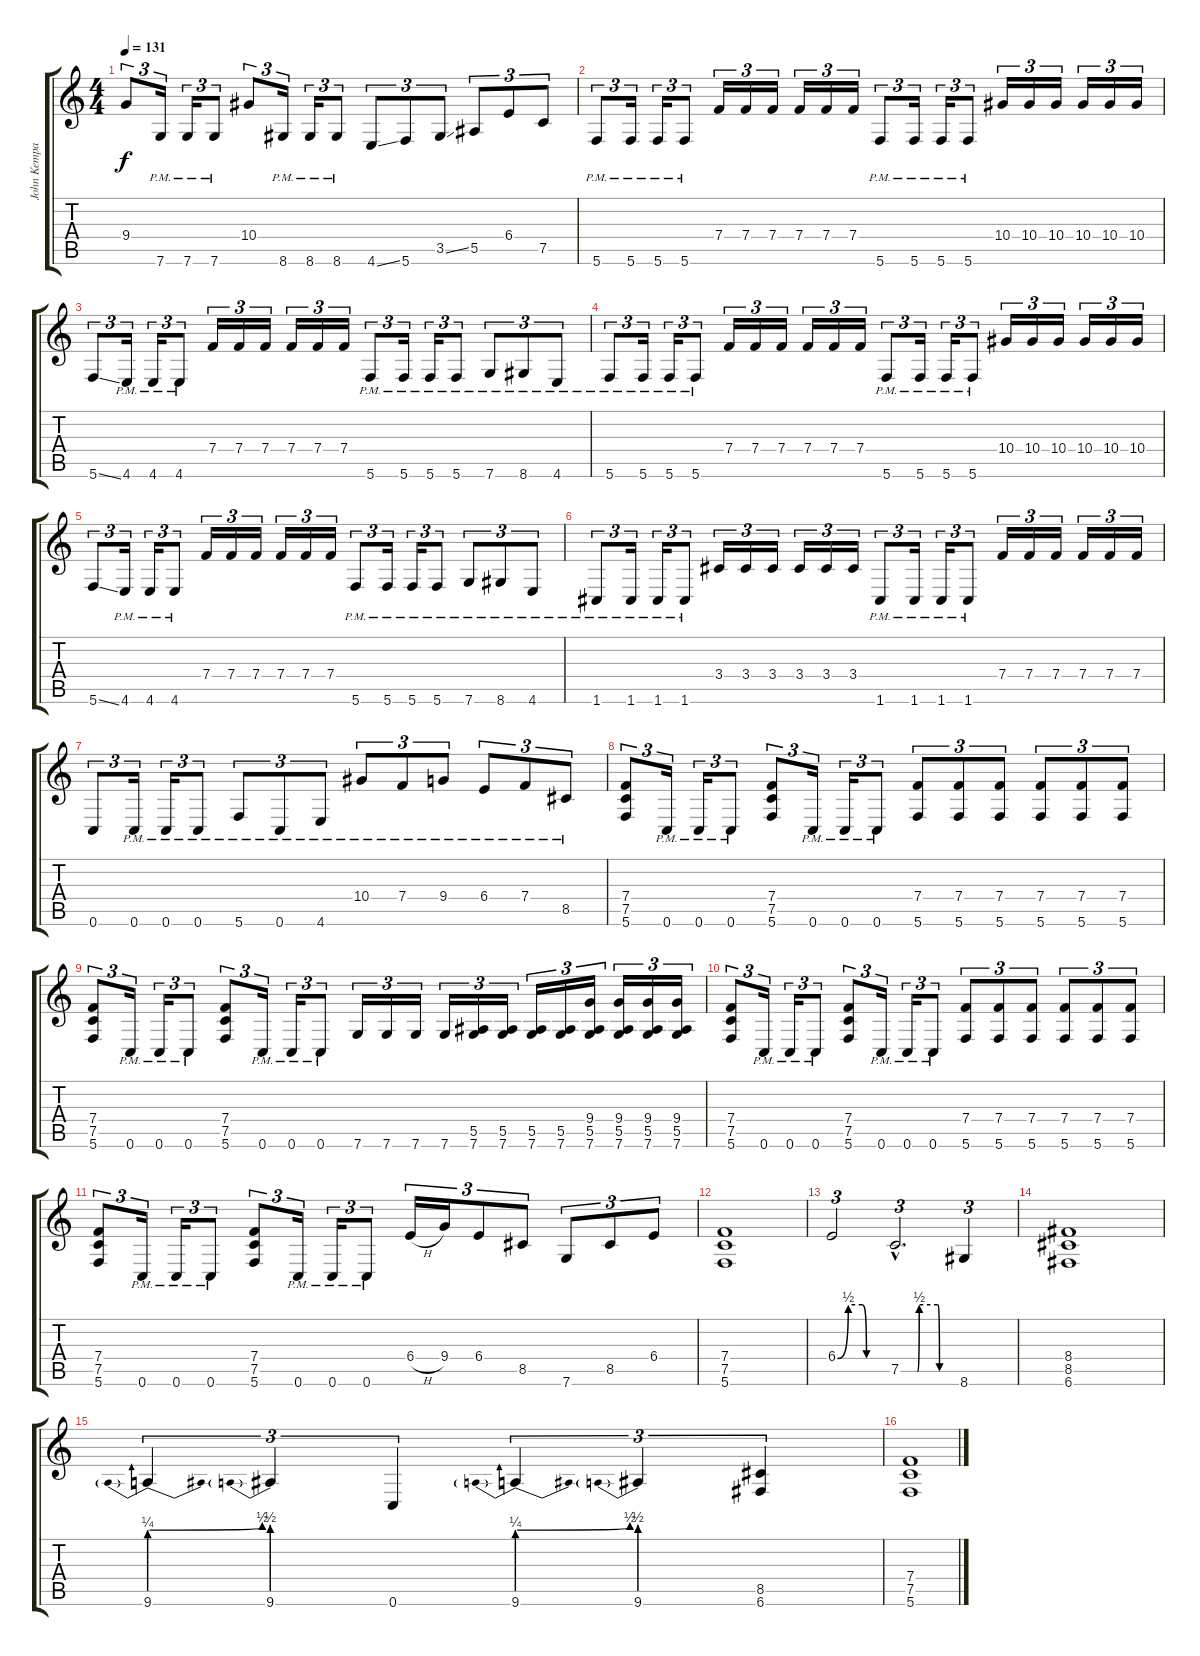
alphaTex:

\track ("John Kempainen (Rhythm Guitar)" "John Kempa") {instrument distortionguitar}
\staff {score tabs}
\tuning (C4 G3 Eb3 Bb2 F2 C2) {hide}
\ts (4 4)
\tempo 131
\clef g2
\ks c
9.4.8{tu (3 2) dy f} 7.6{pm}.16{tu (3 2)} 7.6{pm}.16{tu (3 2)} 7.6{pm}.8{tu (3 2)} 10.4.8{tu (3 2)} 8.6{pm}.16{tu (3 2)} 8.6{pm}.16{tu (3 2)} 8.6{pm}.8{tu (3 2)} 4.6{ss}.8{tu (3 2)} 5.6.8{tu (3 2)} 3.5{ss}.8{tu (3 2)} 5.5.8{tu (3 2)} 6.4.8{tu (3 2)} 7.5.8{tu (3 2)} |
5.6{pm}.8{tu (3 2)} 5.6{pm}.16{tu (3 2)} 5.6{pm}.16{tu (3 2)} 5.6{pm}.8{tu (3 2)} 7.4.16{tu (3 2)} 7.4.16{tu (3 2)} 7.4.16{tu (3 2)} 7.4.16{tu (3 2)} 7.4.16{tu (3 2)} 7.4.16{tu (3 2)} 5.6{pm}.8{tu (3 2)} 5.6{pm}.16{tu (3 2)} 5.6{pm}.16{tu (3 2)} 5.6{pm}.8{tu (3 2)} 10.4.16{tu (3 2)} 10.4.16{tu (3 2)} 10.4.16{tu (3 2)} 10.4.16{tu (3 2)} 10.4.16{tu (3 2)} 10.4.16{tu (3 2)} |
5.6{ss}.8{tu (3 2)} 4.6{pm}.16{tu (3 2)} 4.6{pm}.16{tu (3 2)} 4.6{pm}.8{tu (3 2)} 7.4.16{tu (3 2)} 7.4.16{tu (3 2)} 7.4.16{tu (3 2)} 7.4.16{tu (3 2)} 7.4.16{tu (3 2)} 7.4.16{tu (3 2)} 5.6{pm}.8{tu (3 2)} 5.6{pm}.16{tu (3 2)} 5.6{pm}.16{tu (3 2)} 5.6{pm}.8{tu (3 2)} 7.6{pm}.8{tu (3 2)} 8.6{pm}.8{tu (3 2)} 4.6{pm}.8{tu (3 2)} |
5.6{pm}.8{tu (3 2)} 5.6{pm}.16{tu (3 2)} 5.6{pm}.16{tu (3 2)} 5.6{pm}.8{tu (3 2)} 7.4.16{tu (3 2)} 7.4.16{tu (3 2)} 7.4.16{tu (3 2)} 7.4.16{tu (3 2)} 7.4.16{tu (3 2)} 7.4.16{tu (3 2)} 5.6{pm}.8{tu (3 2)} 5.6{pm}.16{tu (3 2)} 5.6{pm}.16{tu (3 2)} 5.6{pm}.8{tu (3 2)} 10.4.16{tu (3 2)} 10.4.16{tu (3 2)} 10.4.16{tu (3 2)} 10.4.16{tu (3 2)} 10.4.16{tu (3 2)} 10.4.16{tu (3 2)} |
5.6{ss}.8{tu (3 2)} 4.6{pm}.16{tu (3 2)} 4.6{pm}.16{tu (3 2)} 4.6{pm}.8{tu (3 2)} 7.4.16{tu (3 2)} 7.4.16{tu (3 2)} 7.4.16{tu (3 2)} 7.4.16{tu (3 2)} 7.4.16{tu (3 2)} 7.4.16{tu (3 2)} 5.6{pm}.8{tu (3 2)} 5.6{pm}.16{tu (3 2)} 5.6{pm}.16{tu (3 2)} 5.6{pm}.8{tu (3 2)} 7.6{pm}.8{tu (3 2)} 8.6{pm}.8{tu (3 2)} 4.6{pm}.8{tu (3 2)} |
1.6{pm}.8{tu (3 2)} 1.6{pm}.16{tu (3 2)} 1.6{pm}.16{tu (3 2)} 1.6{pm}.8{tu (3 2)} 3.4.16{tu (3 2)} 3.4.16{tu (3 2)} 3.4.16{tu (3 2)} 3.4.16{tu (3 2)} 3.4.16{tu (3 2)} 3.4.16{tu (3 2)} 1.6{pm}.8{tu (3 2)} 1.6{pm}.16{tu (3 2)} 1.6{pm}.16{tu (3 2)} 1.6{pm}.8{tu (3 2)} 7.4.16{tu (3 2)} 7.4.16{tu (3 2)} 7.4.16{tu (3 2)} 7.4.16{tu (3 2)} 7.4.16{tu (3 2)} 7.4.16{tu (3 2)} |
0.6.8{tu (3 2)} 0.6{pm}.16{tu (3 2)} 0.6{pm}.16{tu (3 2)} 0.6{pm}.8{tu (3 2)} 5.6{pm}.8{tu (3 2)} 0.6{pm}.8{tu (3 2)} 4.6{pm}.8{tu (3 2)} 10.4{pm}.8{tu (3 2)} 7.4{pm}.8{tu (3 2)} 9.4{pm}.8{tu (3 2)} 6.4{pm}.8{tu (3 2)} 7.4{pm}.8{tu (3 2)} 8.5{pm}.8{tu (3 2)} |
(7.4 7.5 5.6).8{tu (3 2)} 0.6{pm}.16{tu (3 2)} 0.6{pm}.16{tu (3 2)} 0.6{pm}.8{tu (3 2)} (7.4 7.5 5.6).8{tu (3 2)} 0.6{pm}.16{tu (3 2)} 0.6{pm}.16{tu (3 2)} 0.6{pm}.8{tu (3 2)} (7.4 5.6).8{tu (3 2)} (7.4 5.6).8{tu (3 2)} (7.4 5.6).8{tu (3 2)} (7.4 5.6).8{tu (3 2)} (7.4 5.6).8{tu (3 2)} (7.4 5.6).8{tu (3 2)} |
(7.4 7.5 5.6).8{tu (3 2)} 0.6{pm}.16{tu (3 2)} 0.6{pm}.16{tu (3 2)} 0.6{pm}.8{tu (3 2)} (7.4 7.5 5.6).8{tu (3 2)} 0.6{pm}.16{tu (3 2)} 0.6{pm}.16{tu (3 2)} 0.6{pm}.8{tu (3 2)} 7.6.16{tu (3 2)} 7.6.16{tu (3 2)} 7.6.16{tu (3 2)} 7.6.16{tu (3 2)} (5.5 7.6).16{tu (3 2)} (5.5 7.6).16{tu (3 2)} (5.5 7.6).16{tu (3 2)} (5.5 7.6).16{tu (3 2)} (9.4 5.5 7.6).16{tu (3 2)} (9.4 5.5 7.6).16{tu (3 2)} (9.4 5.5 7.6).16{tu (3 2)} (9.4 5.5 7.6).16{tu (3 2)} |
(7.4 7.5 5.6).8{tu (3 2)} 0.6{pm}.16{tu (3 2)} 0.6{pm}.16{tu (3 2)} 0.6{pm}.8{tu (3 2)} (7.4 7.5 5.6).8{tu (3 2)} 0.6{pm}.16{tu (3 2)} 0.6{pm}.16{tu (3 2)} 0.6{pm}.8{tu (3 2)} (7.4 5.6).8{tu (3 2)} (7.4 5.6).8{tu (3 2)} (7.4 5.6).8{tu (3 2)} (7.4 5.6).8{tu (3 2)} (7.4 5.6).8{tu (3 2)} (7.4 5.6).8{tu (3 2)} |
(7.4 7.5 5.6).8{tu (3 2)} 0.6{pm}.16{tu (3 2)} 0.6{pm}.16{tu (3 2)} 0.6{pm}.8{tu (3 2)} (7.4 7.5 5.6).8{tu (3 2)} 0.6{pm}.16{tu (3 2)} 0.6{pm}.16{tu (3 2)} 0.6{pm}.8{tu (3 2)} 6.4{h}.16{tu (3 2)} 9.4.16{tu (3 2)} 6.4.8{tu (3 2)} 8.5.8{tu (3 2)} 7.6.8{tu (3 2)} 8.5.8{tu (3 2)} 6.4.8{tu (3 2)} |
(7.4 7.5 5.6).1{balance 8} |
6.4{be (custom 0 0 13 2 30 2 35 0 60 0)}.2{tu (3 2)} 7.5{be (custom 0 0 18 0 20 2 40 2 42 0 60 0) hac}.2{d tu (3 2)} 8.6.4{tu (3 2)} |
(8.4 8.5 6.6).1 |
9.6{be (prebendbend 0 1 60 2)}.4{tu (3 2)} 9.6{be (prebend 0 2 60 2)}.4{tu (3 2)} 0.6.4{tu (3 2)} 9.6{be (prebendbend 0 1 60 2)}.4{tu (3 2)} 9.6{be (prebend 0 2 60 2)}.4{tu (3 2)} (8.5 6.6).4{tu (3 2)} |
(7.4 7.5 5.6).1
